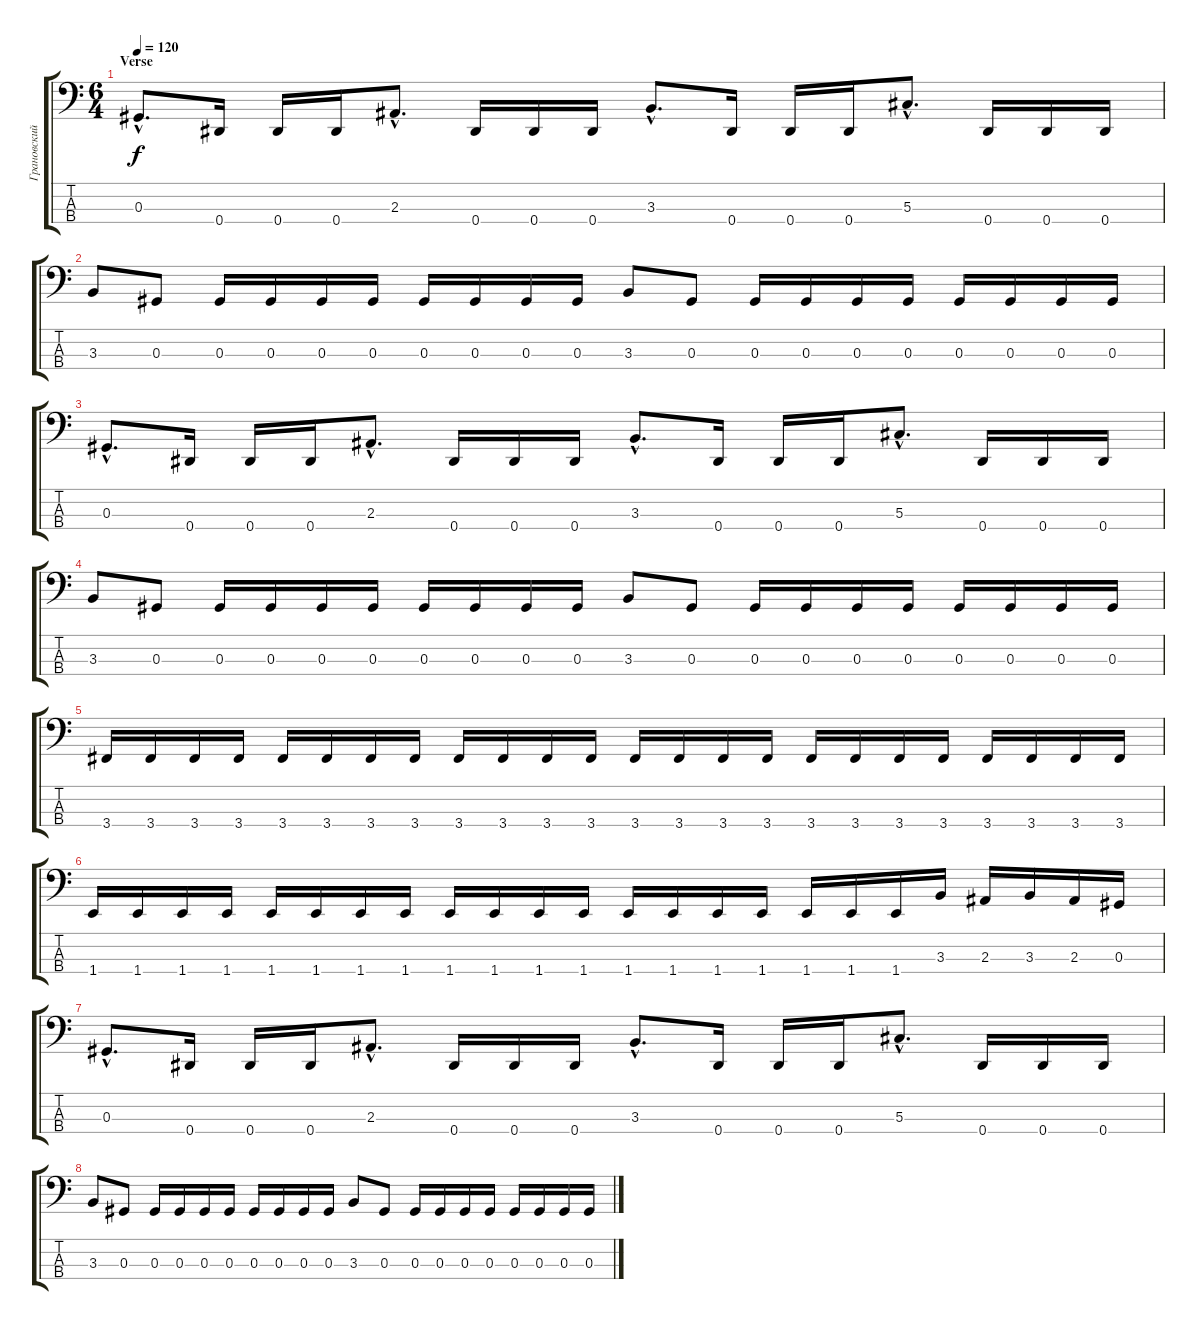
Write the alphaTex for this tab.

\track ("Грановский (Bass)" "Грановский") {instrument electricbassfinger}
\staff {score tabs}
\tuning (Gb2 Db2 Ab1 Eb1) {hide}
\ts (6 4)
\section ("" "Verse")
\tempo 120
\clef f4
\ks c
0.3{hac}.8{d dy f} 0.4.16 0.4.16 0.4.16 2.3{hac}.8{d} 0.4.16 0.4.16 0.4.16 3.3{hac}.8{d} 0.4.16 0.4.16 0.4.16 5.3{hac}.8{d} 0.4.16 0.4.16 0.4.16 |
3.3.8 0.3.8 0.3.16 0.3.16 0.3.16 0.3.16 0.3.16 0.3.16 0.3.16 0.3.16 3.3.8 0.3.8 0.3.16 0.3.16 0.3.16 0.3.16 0.3.16 0.3.16 0.3.16 0.3.16 |
0.3{hac}.8{d} 0.4.16 0.4.16 0.4.16 2.3{hac}.8{d} 0.4.16 0.4.16 0.4.16 3.3{hac}.8{d} 0.4.16 0.4.16 0.4.16 5.3{hac}.8{d} 0.4.16 0.4.16 0.4.16 |
3.3.8 0.3.8 0.3.16 0.3.16 0.3.16 0.3.16 0.3.16 0.3.16 0.3.16 0.3.16 3.3.8 0.3.8 0.3.16 0.3.16 0.3.16 0.3.16 0.3.16 0.3.16 0.3.16 0.3.16 |
3.4.16 3.4.16 3.4.16 3.4.16 3.4.16 3.4.16 3.4.16 3.4.16 3.4.16 3.4.16 3.4.16 3.4.16 3.4.16 3.4.16 3.4.16 3.4.16 3.4.16 3.4.16 3.4.16 3.4.16 3.4.16 3.4.16 3.4.16 3.4.16 |
1.4.16 1.4.16 1.4.16 1.4.16 1.4.16 1.4.16 1.4.16 1.4.16 1.4.16 1.4.16 1.4.16 1.4.16 1.4.16 1.4.16 1.4.16 1.4.16 1.4.16 1.4.16 1.4.16 3.3.16 2.3.16 3.3.16 2.3.16 0.3.16 |
0.3{hac}.8{d} 0.4.16 0.4.16 0.4.16 2.3{hac}.8{d} 0.4.16 0.4.16 0.4.16 3.3{hac}.8{d} 0.4.16 0.4.16 0.4.16 5.3{hac}.8{d} 0.4.16 0.4.16 0.4.16 |
3.3.8 0.3.8 0.3.16 0.3.16 0.3.16 0.3.16 0.3.16 0.3.16 0.3.16 0.3.16 3.3.8 0.3.8 0.3.16 0.3.16 0.3.16 0.3.16 0.3.16 0.3.16 0.3.16 0.3.16
